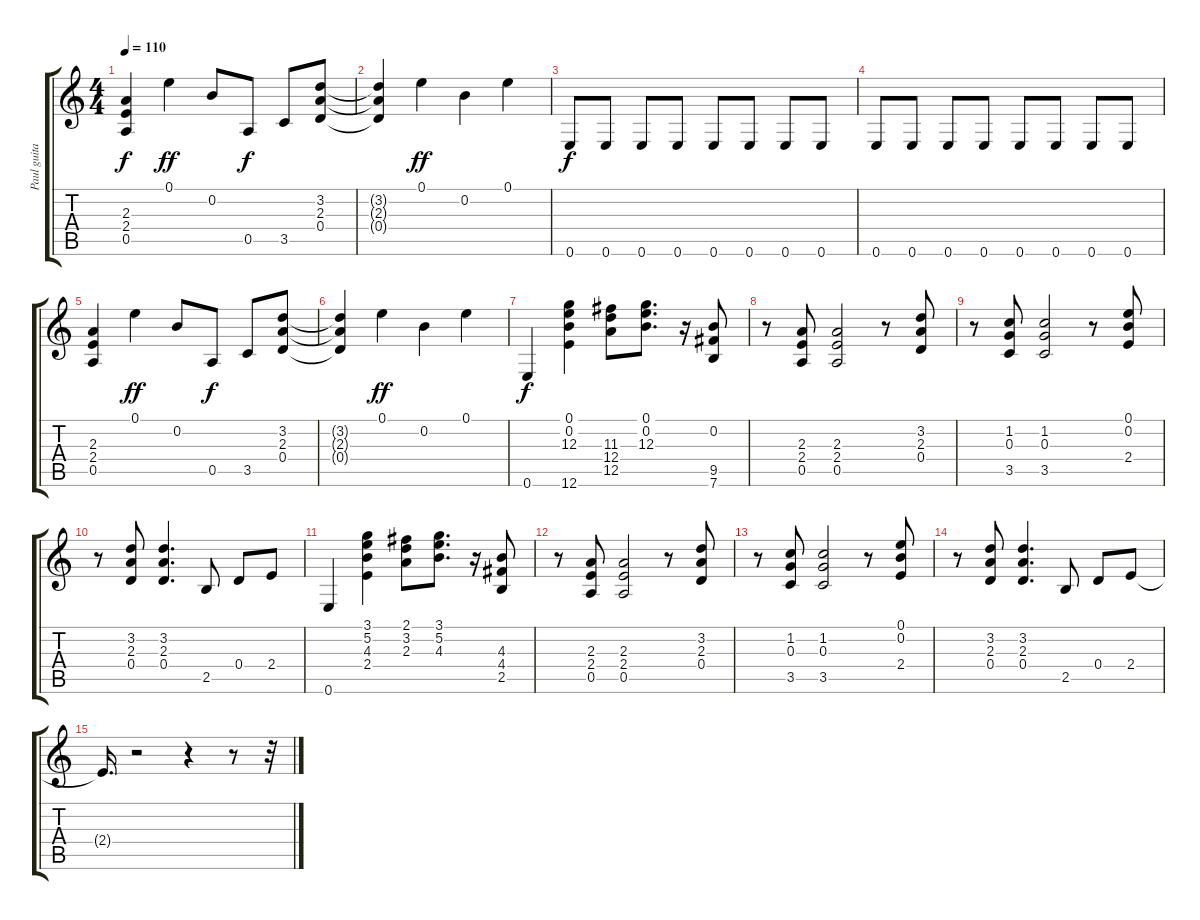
\track ("Paul guitar 2" "Paul guita") {instrument overdrivenguitar}
\staff {score tabs}
\tuning (E4 B3 G3 D3 A2 E2) {hide}
\ts (4 4)
\tempo 110
\clef g2
\ks c
(2.3 2.4 0.5).4{dy f} 0.1.4{dy ff} 0.2.8 0.5.8{dy f} 3.5.8 (3.2 2.3 0.4).8 |
(3.2{t} 2.3{t} 0.4{t}).4 0.1.4{dy ff} 0.2.4 0.1.4 |
0.6.8{dy f} 0.6.8 0.6.8 0.6.8 0.6.8 0.6.8 0.6.8 0.6.8 |
0.6.8 0.6.8 0.6.8 0.6.8 0.6.8 0.6.8 0.6.8 0.6.8 |
(2.3 2.4 0.5).4 0.1.4{dy ff} 0.2.8 0.5.8{dy f} 3.5.8 (3.2 2.3 0.4).8 |
(3.2{t} 2.3{t} 0.4{t}).4 0.1.4{dy ff} 0.2.4 0.1.4 |
0.6.4{dy f} (0.1 0.2 12.3 12.6).4 (11.3 12.4 12.5).8 (0.1 0.2 12.3).8{d} r.16 (0.2 9.5 7.6).8 |
r.8 (2.3 2.4 0.5).8 (2.3 2.4 0.5).2 r.8 (3.2 2.3 0.4).8 |
r.8 (1.2 0.3 3.5).8 (1.2 0.3 3.5).2 r.8 (0.1 0.2 2.4).8 |
r.8 (3.2 2.3 0.4).8 (3.2 2.3 0.4).4{d} 2.5.8 0.4.8 2.4.8 |
0.6.4 (3.1 5.2 4.3 2.4).4 (2.1 3.2 2.3).8 (3.1 5.2 4.3).8{d} r.16 (4.3 4.4 2.5).8 |
r.8 (2.3 2.4 0.5).8 (2.3 2.4 0.5).2 r.8 (3.2 2.3 0.4).8 |
r.8 (1.2 0.3 3.5).8 (1.2 0.3 3.5).2 r.8 (0.1 0.2 2.4).8 |
r.8 (3.2 2.3 0.4).8 (3.2 2.3 0.4).4{d} 2.5.8 0.4.8 2.4.8 |
2.4{t}.16{d} r.2 r.4 r.8 r.32
